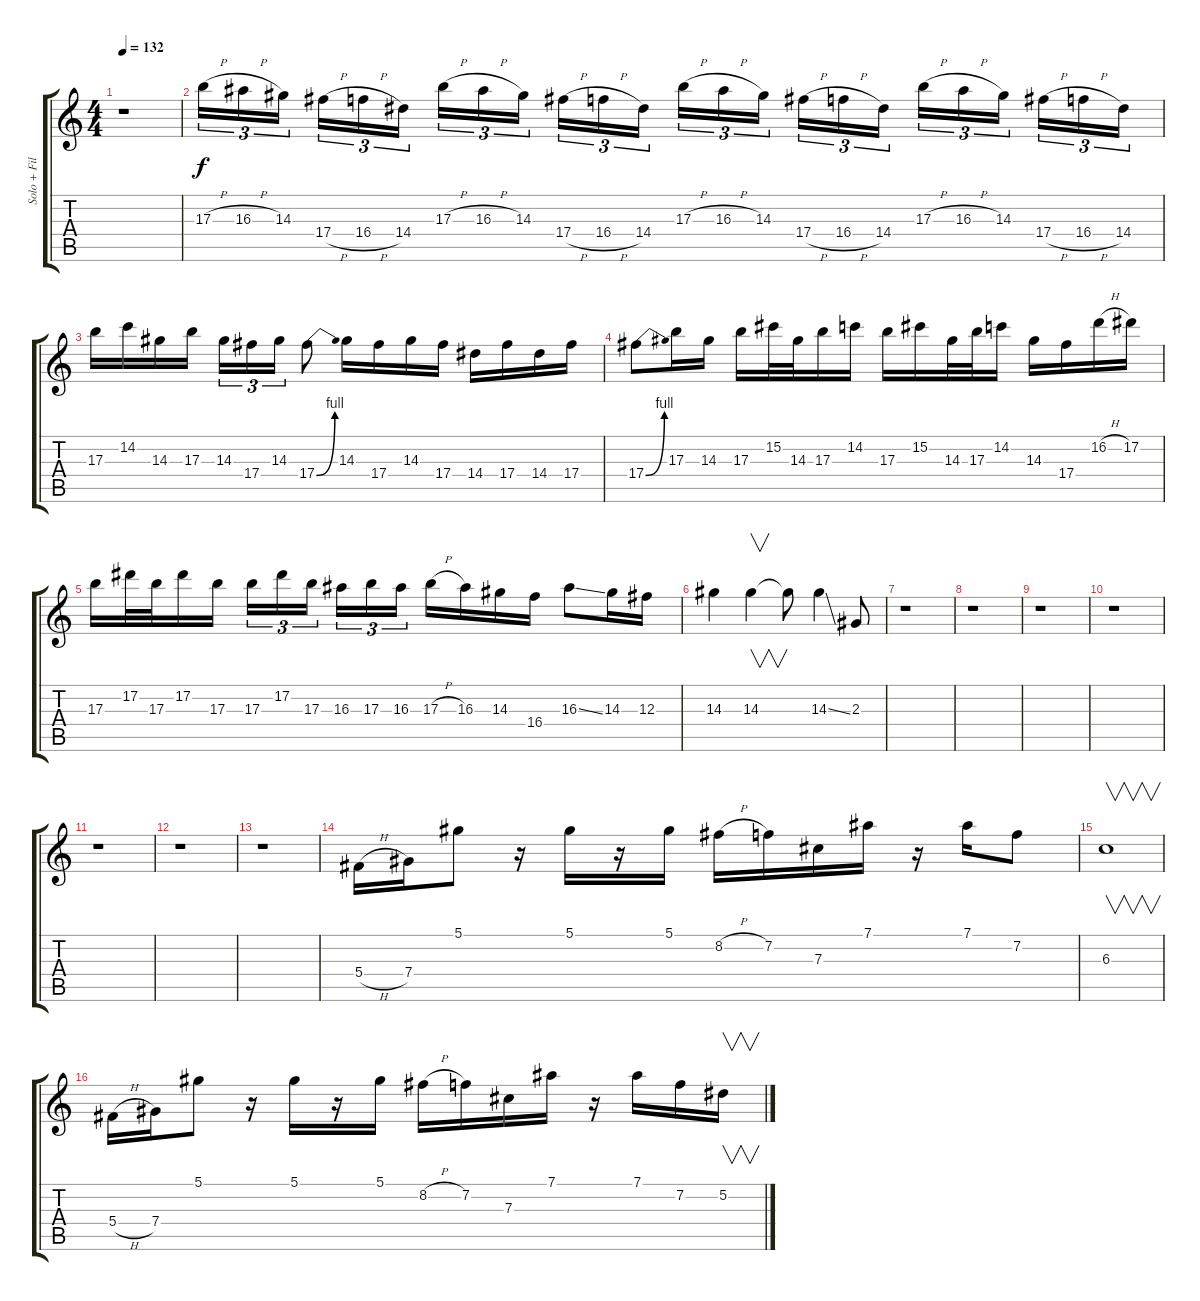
\track ("Solo + Fills" "Solo + Fil") {instrument distortionguitar}
\staff {score tabs}
\tuning (Eb4 Bb3 Gb3 Db3 Ab2 Eb2) {hide}
\ts (4 4)
\tempo 132
\clef g2
\ks c
r.1{dy f} |
17.3{h}.16{tu (3 2)} 16.3{h}.16{tu (3 2)} 14.3.16{tu (3 2)} 17.4{h}.16{tu (3 2)} 16.4{h}.16{tu (3 2)} 14.4.16{tu (3 2)} 17.3{h}.16{tu (3 2)} 16.3{h}.16{tu (3 2)} 14.3.16{tu (3 2)} 17.4{h}.16{tu (3 2)} 16.4{h}.16{tu (3 2)} 14.4.16{tu (3 2)} 17.3{h}.16{tu (3 2)} 16.3{h}.16{tu (3 2)} 14.3.16{tu (3 2)} 17.4{h}.16{tu (3 2)} 16.4{h}.16{tu (3 2)} 14.4.16{tu (3 2)} 17.3{h}.16{tu (3 2)} 16.3{h}.16{tu (3 2)} 14.3.16{tu (3 2)} 17.4{h}.16{tu (3 2)} 16.4{h}.16{tu (3 2)} 14.4.16{tu (3 2)} |
17.3.16 14.2.16 14.3.16 17.3.16 14.3.16{tu (3 2)} 17.4.16{tu (3 2)} 14.3.16{tu (3 2)} 17.4{be (bend 0 0 60 4)}.8 14.3.16 17.4.16 14.3.16 17.4.16 14.4.16 17.4.16 14.4.16 17.4.16 |
17.4{be (bend 0 0 60 4)}.8 17.3.16 14.3.16 17.3.16 15.2.32 14.3.32 17.3.16 14.2.16 17.3.16 15.2.16 14.3.32 17.3.32 14.2.16 14.3.16 17.4.16 16.2{h}.16 17.2.16 |
17.3.16 17.2.32 17.3.32 17.2.16 17.3.16 17.3.16{tu (3 2)} 17.2.16{tu (3 2)} 17.3.16{tu (3 2)} 16.3.16{tu (3 2)} 17.3.16{tu (3 2)} 16.3.16{tu (3 2)} 17.3{h}.16 16.3.16 14.3.16 16.4.16 16.3{ss}.8 14.3.16 12.3.16 |
14.3.4 14.3.4{v} 14.3{t}.8 14.3{ss}.4 2.3.8 |
r.1 |
r.1 |
r.1 |
r.1 |
r.1 |
r.1 |
r.1 |
5.4{h}.16 7.4.16 5.1.8 r.16 5.1.16 r.16 5.1.16 8.2{h}.16 7.2.16 7.3.16 7.1.16 r.16 7.1.16 7.2.8 |
6.3.1{v} |
5.4{h}.16 7.4.16 5.1.8 r.16 5.1.16 r.16 5.1.16 8.2{h}.16 7.2.16 7.3.16 7.1.16 r.16 7.1.16 7.2.16 5.2.16{v}
